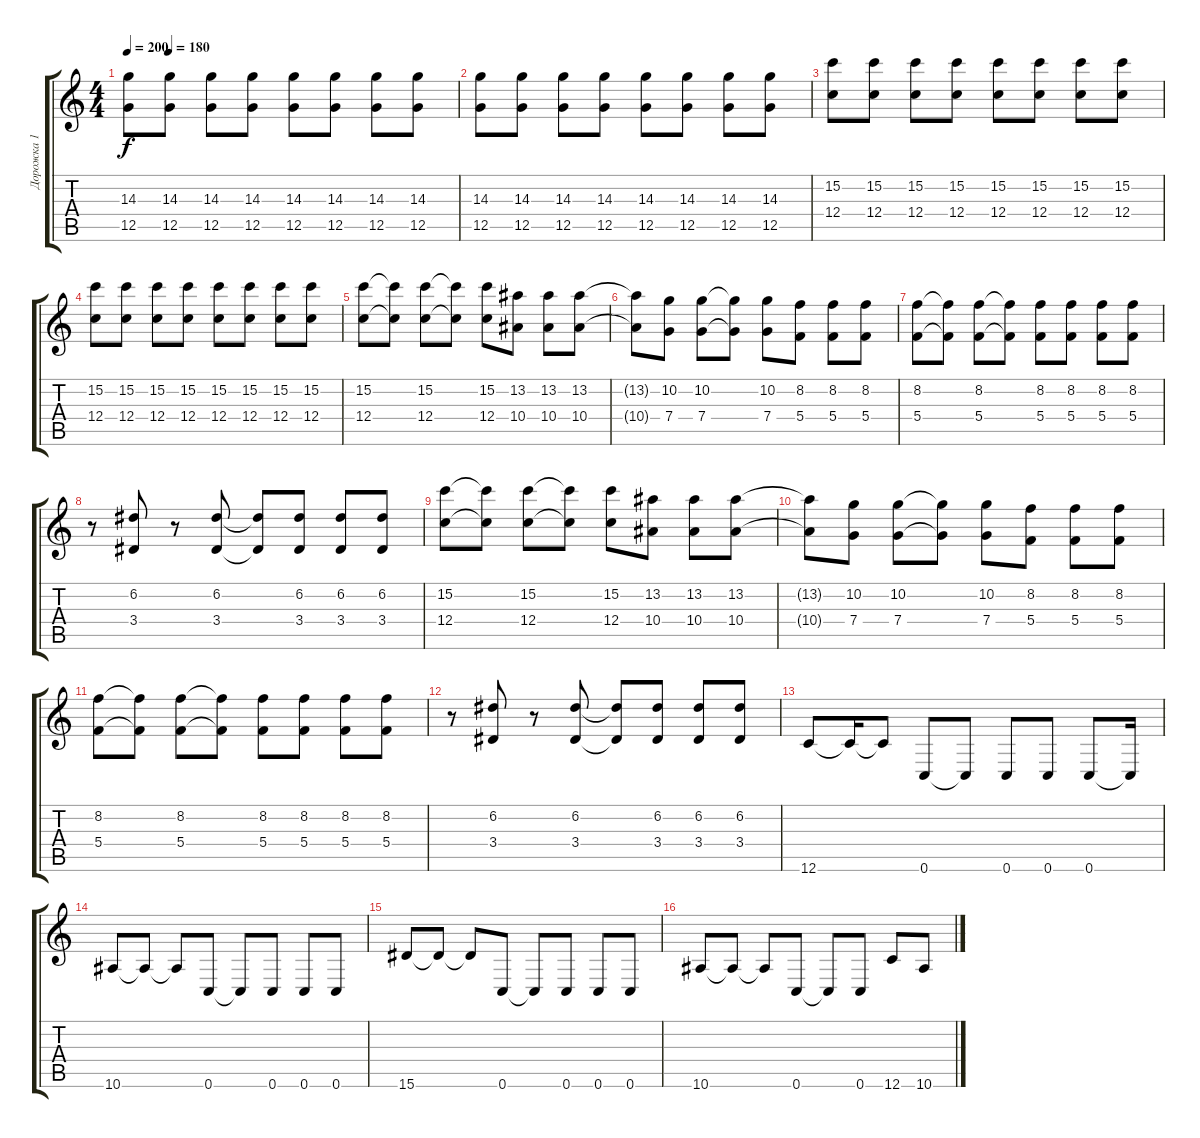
\track ("Дорожка 1" "Дорожка 1") {instrument overdrivenguitar}
\staff {score tabs}
\tuning (D4 A3 F3 C3 G2 C2) {hide}
\ts (4 4)
\tempo 200
\tempo (180 0.125)
\clef g2
\ks c
(14.3 12.5).8{dy f} (14.3 12.5).8 (14.3 12.5).8 (14.3 12.5).8 (14.3 12.5).8 (14.3 12.5).8 (14.3 12.5).8 (14.3 12.5).8 |
(14.3 12.5).8 (14.3 12.5).8 (14.3 12.5).8 (14.3 12.5).8 (14.3 12.5).8 (14.3 12.5).8 (14.3 12.5).8 (14.3 12.5).8 |
(15.2 12.4).8 (15.2 12.4).8 (15.2 12.4).8 (15.2 12.4).8 (15.2 12.4).8 (15.2 12.4).8 (15.2 12.4).8 (15.2 12.4).8 |
(15.2 12.4).8 (15.2 12.4).8 (15.2 12.4).8 (15.2 12.4).8 (15.2 12.4).8 (15.2 12.4).8 (15.2 12.4).8 (15.2 12.4).8 |
(15.2 12.4).8 (15.2{t} 12.4{t}).8 (15.2 12.4).8 (15.2{t} 12.4{t}).8 (15.2 12.4).8 (13.2 10.4).8 (13.2 10.4).8 (13.2 10.4).8 |
(13.2{t} 10.4{t}).8 (10.2 7.4).8 (10.2 7.4).8 (10.2{t} 7.4{t}).8 (10.2 7.4).8 (8.2 5.4).8 (8.2 5.4).8 (8.2 5.4).8 |
(8.2 5.4).8 (8.2{t} 5.4{t}).8 (8.2 5.4).8 (8.2{t} 5.4{t}).8 (8.2 5.4).8 (8.2 5.4).8 (8.2 5.4).8 (8.2 5.4).8 |
r.8 (6.2 3.4).8 r.8 (6.2 3.4).8 (6.2{t} 3.4{t}).8 (6.2 3.4).8 (6.2 3.4).8 (6.2 3.4).8 |
(15.2 12.4).8 (15.2{t} 12.4{t}).8 (15.2 12.4).8 (15.2{t} 12.4{t}).8 (15.2 12.4).8 (13.2 10.4).8 (13.2 10.4).8 (13.2 10.4).8 |
(13.2{t} 10.4{t}).8 (10.2 7.4).8 (10.2 7.4).8 (10.2{t} 7.4{t}).8 (10.2 7.4).8 (8.2 5.4).8 (8.2 5.4).8 (8.2 5.4).8 |
(8.2 5.4).8 (8.2{t} 5.4{t}).8 (8.2 5.4).8 (8.2{t} 5.4{t}).8 (8.2 5.4).8 (8.2 5.4).8 (8.2 5.4).8 (8.2 5.4).8 |
r.8 (6.2 3.4).8 r.8 (6.2 3.4).8 (6.2{t} 3.4{t}).8 (6.2 3.4).8 (6.2 3.4).8 (6.2 3.4).8 |
12.6.8{instrument distortionguitar} 12.6{t}.16 12.6{t}.8 0.6.8 0.6{t}.8 0.6.8 0.6.8 0.6.8 0.6{t}.16 |
10.6.8 10.6{t}.8 10.6{t}.8 0.6.8 0.6{t}.8 0.6.8 0.6.8 0.6.8 |
15.6.8 15.6{t}.8 15.6{t}.8 0.6.8 0.6{t}.8 0.6.8 0.6.8 0.6.8 |
10.6.8 10.6{t}.8 10.6{t}.8 0.6.8 0.6{t}.8 0.6.8 12.6.8 10.6.8
